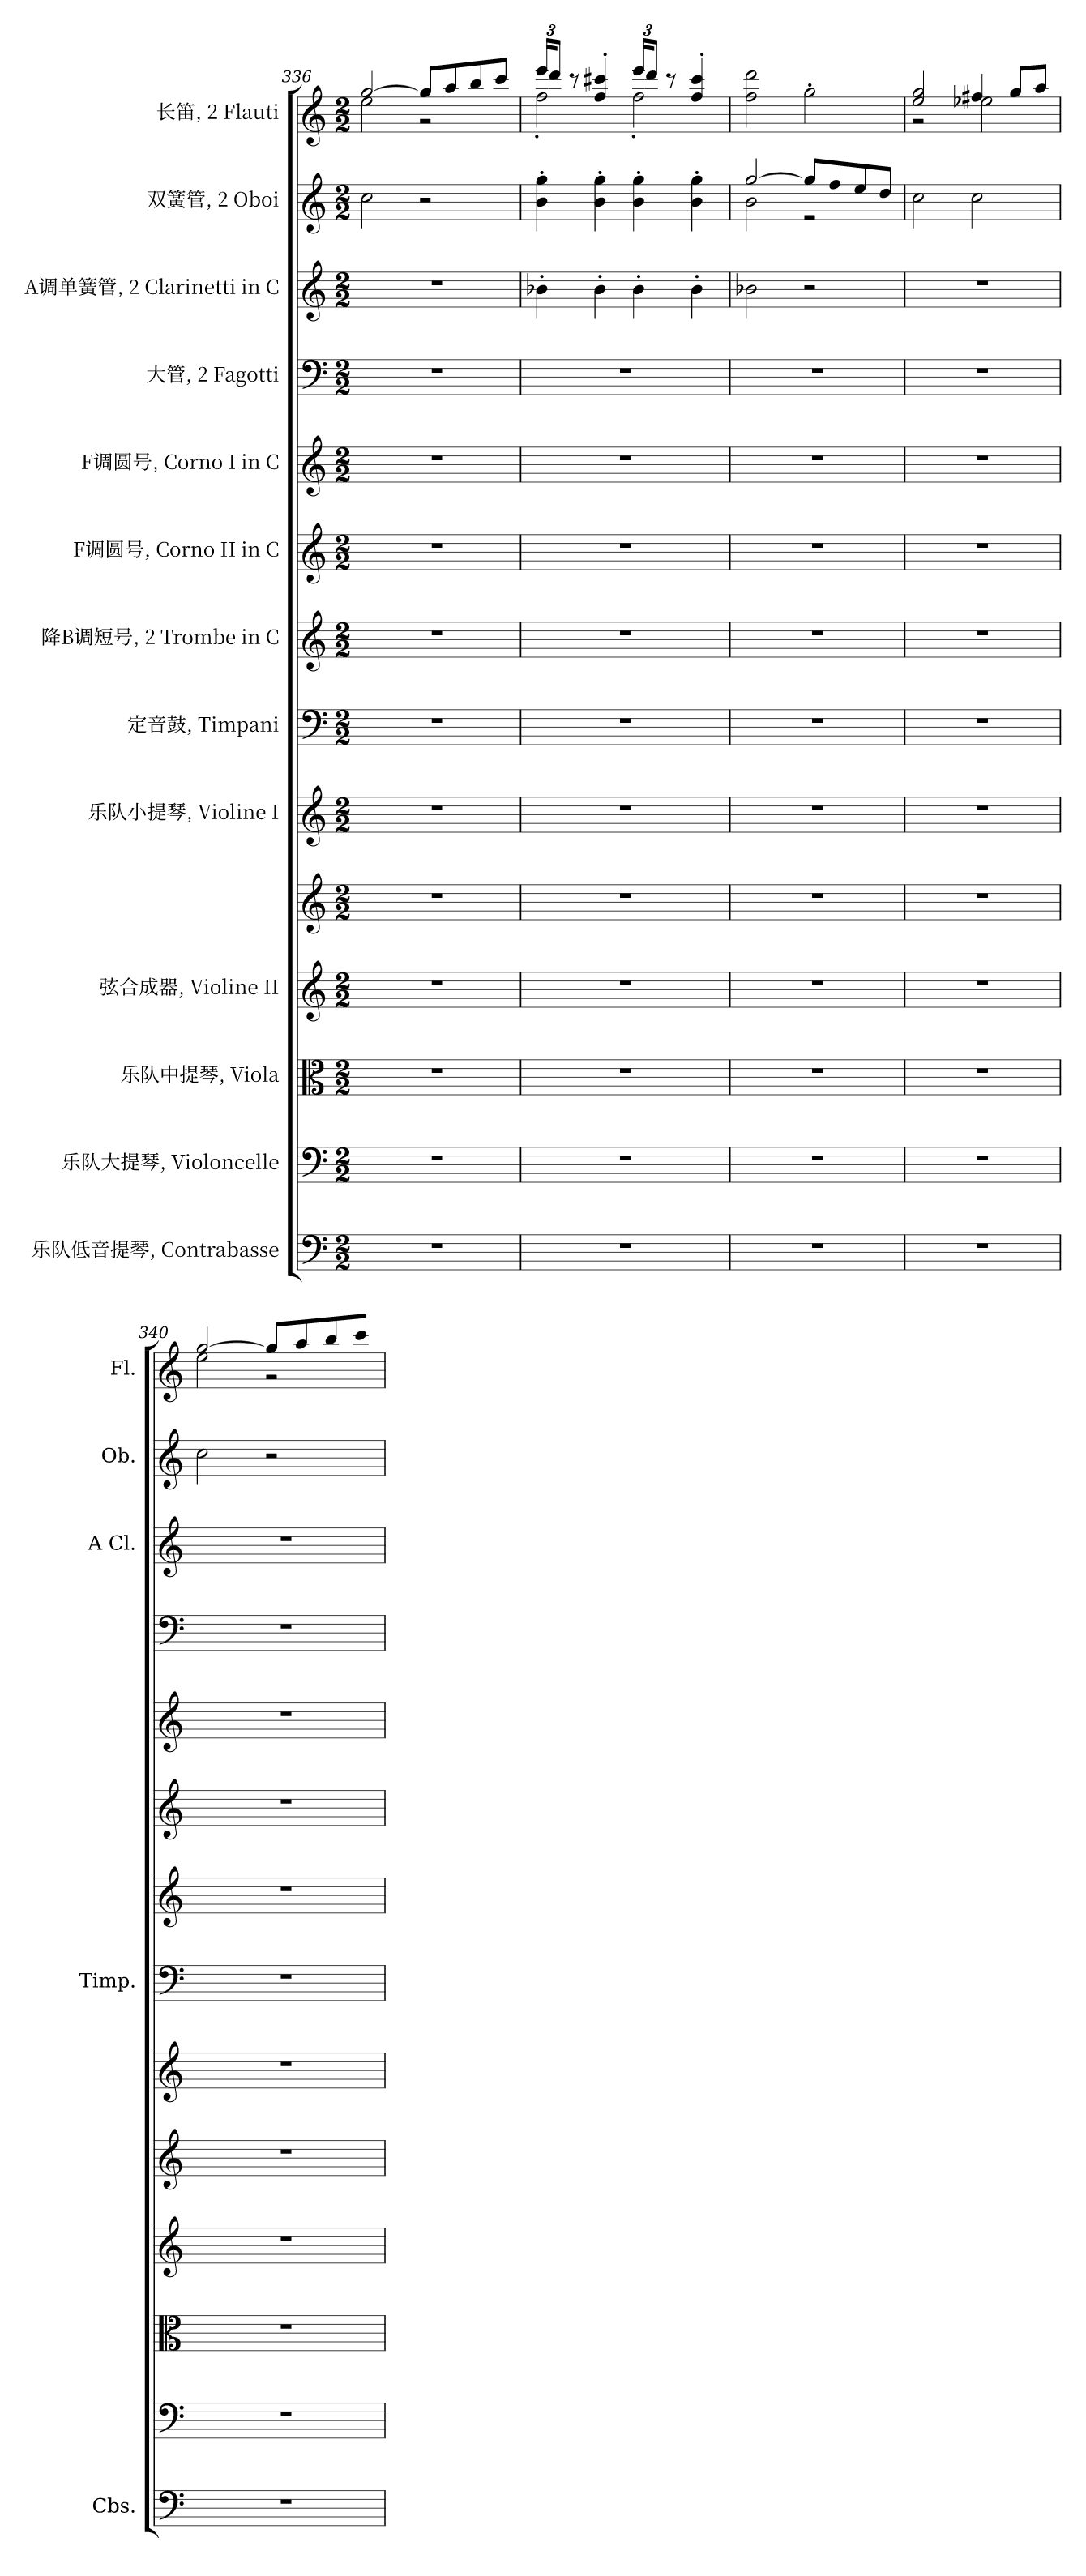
**kern	**kern	**kern	**kern	**kern	**kern	**kern	**kern	**kern	**kern	**kern	**kern	**kern	**kern
*part13	*part12	*part11	*part10	*part10	*part9	*part8	*part7	*part6	*part5	*part4	*part3	*part2	*part1
*staff14	*staff13	*staff12	*staff11	*staff10	*staff9	*staff8	*staff7	*staff6	*staff5	*staff4	*staff3	*staff2	*staff1
*I"乐队低音提琴, Contrabasse	*I"乐队大提琴, Violoncelle	*I"乐队中提琴, Viola	*I"弦合成器, Violine II	*	*I"乐队小提琴, Violine I	*I"定音鼓, Timpani	*I"降B调短号, 2 Trombe in C	*I"F调圆号, Corno II in C	*I"F调圆号, Corno I in C	*I"大管, 2 Fagotti	*I"A调单簧管, 2 Clarinetti in C	*I"双簧管, 2 Oboi	*I"长笛, 2 Flauti
*I'Cbs.	*	*	*	*	*	*I'Timp.	*	*	*	*	*I'A Cl.	*I'Ob.	*I'Fl.
!!LO:PB:g=z
*clefF4	*clefF4	*clefC3	*clefG2	*clefG2	*clefG2	*clefF4	*clefG2	*clefG2	*clefG2	*clefF4	*clefG2	*clefG2	*clefG2
*ITrd7c12	*	*	*	*	*	*	*ITrd1c2	*ITrd4c7	*ITrd4c7	*	*ITrd2c3	*	*
*k[]	*k[]	*k[]	*k[]	*k[]	*k[]	*k[]	*k[b-e-]	*k[b-]	*k[b-]	*k[]	*k[f#c#g#]	*k[]	*k[]
*M2/2	*M2/2	*M2/2	*M2/2	*M2/2	*M2/2	*M2/2	*M2/2	*M2/2	*M2/2	*M2/2	*M2/2	*M2/2	*M2/2
*MM245	*MM245	*MM245	*MM245	*MM245	*MM245	*MM245	*MM245	*MM245	*MM245	*MM245	*MM245	*MM245	*MM245
=336	=336	=336	=336	=336	=336	=336	=336	=336	=336	=336	=336	=336	=336
*	*	*	*	*	*	*	*	*	*	*	*	*	*^
1r	1r	1r	1r	1r	1r	1r	1r	1r	1r	1r	1r	2cc\	[2gg/	2ee\
*	*	*	*	*	*	*	*	*	*	*	*	*	*MM253	*
.	.	.	.	.	.	.	.	.	.	.	.	2r	8gg/L]	2r
.	.	.	.	.	.	.	.	.	.	.	.	.	8aa/	.
.	.	.	.	.	.	.	.	.	.	.	.	.	8bb/	.
.	.	.	.	.	.	.	.	.	.	.	.	.	8ccc/J	.
=337	=337	=337	=337	=337	=337	=337	=337	=337	=337	=337	=337	=337	=337	=337
*	*	*	*	*	*	*	*	*	*	*	*	*	*Xbrackettup	*
1r	1r	1r	1r	1r	1r	1r	1r	1r	1r	1r	4gn'\	4b\' 4gg\'	24eee/KL	2ff'\
.	.	.	.	.	.	.	.	.	.	.	.	.	12ddd/J	.
.	.	.	.	.	.	.	.	.	.	.	.	.	8r	.
.	.	.	.	.	.	.	.	.	.	.	4g'\	4b\' 4gg\'	4ff/' 4ccc#X/'	.
.	.	.	.	.	.	.	.	.	.	.	4g'\	4b\' 4gg\'	24eee/KL	2ff'\
.	.	.	.	.	.	.	.	.	.	.	.	.	12ddd/J	.
.	.	.	.	.	.	.	.	.	.	.	.	.	8r	.
.	.	.	.	.	.	.	.	.	.	.	4g'\	4b\' 4gg\'	4ff/' 4ccc#/'	.
*	*	*	*	*	*	*	*	*	*	*	*	*	*v	*v
=338	=338	=338	=338	=338	=338	=338	=338	=338	=338	=338	=338	=338	=338
*	*	*	*	*	*	*	*	*	*	*	*	*	*MM245
*	*	*	*	*	*	*	*	*	*	*	*	*^	*
1r	1r	1r	1r	1r	1r	1r	1r	1r	1r	1r	2gn\	[2gg/	2b\	2ff\ 2ddd\
*	*	*	*	*	*	*	*	*	*	*	*	*	*	*MM260
.	.	.	.	.	.	.	.	.	.	.	2r	8gg/L]	2r	2gg'\
.	.	.	.	.	.	.	.	.	.	.	.	8ff/	.	.
.	.	.	.	.	.	.	.	.	.	.	.	8ee/	.	.
.	.	.	.	.	.	.	.	.	.	.	.	8dd/J	.	.
*	*	*	*	*	*	*	*	*	*	*	*	*v	*v	*
=339	=339	=339	=339	=339	=339	=339	=339	=339	=339	=339	=339	=339	=339
*	*	*	*	*	*	*	*	*	*	*	*	*	*MM245
*	*	*	*	*	*	*	*	*	*	*	*	*	*^
1r	1r	1r	1r	1r	1r	1r	1r	1r	1r	1r	1r	2cc\	2ee/ 2gg/	2r
*	*	*	*	*	*	*	*	*	*	*	*	*	*MM260	*
.	.	.	.	.	.	.	.	.	.	.	.	2cc\	4ff#X/	2ee-X\
.	.	.	.	.	.	.	.	.	.	.	.	.	8gg/L	.
.	.	.	.	.	.	.	.	.	.	.	.	.	8aa/J	.
=340	=340	=340	=340	=340	=340	=340	=340	=340	=340	=340	=340	=340	=340	=340
*	*	*	*	*	*	*	*	*	*	*	*	*	*MM245	*
1r	1r	1r	1r	1r	1r	1r	1r	1r	1r	1r	1r	2cc\	[2gg/	2ee\
*	*	*	*	*	*	*	*	*	*	*	*	*	*MM253	*
.	.	.	.	.	.	.	.	.	.	.	.	2r	8gg/L]	2r
.	.	.	.	.	.	.	.	.	.	.	.	.	8aa/	.
.	.	.	.	.	.	.	.	.	.	.	.	.	8bb/	.
.	.	.	.	.	.	.	.	.	.	.	.	.	8ccc/J	.
*	*	*	*	*	*	*	*	*	*	*	*	*	*v	*v
=	=	=	=	=	=	=	=	=	=	=	=	=	=
*-	*-	*-	*-	*-	*-	*-	*-	*-	*-	*-	*-	*-	*-
